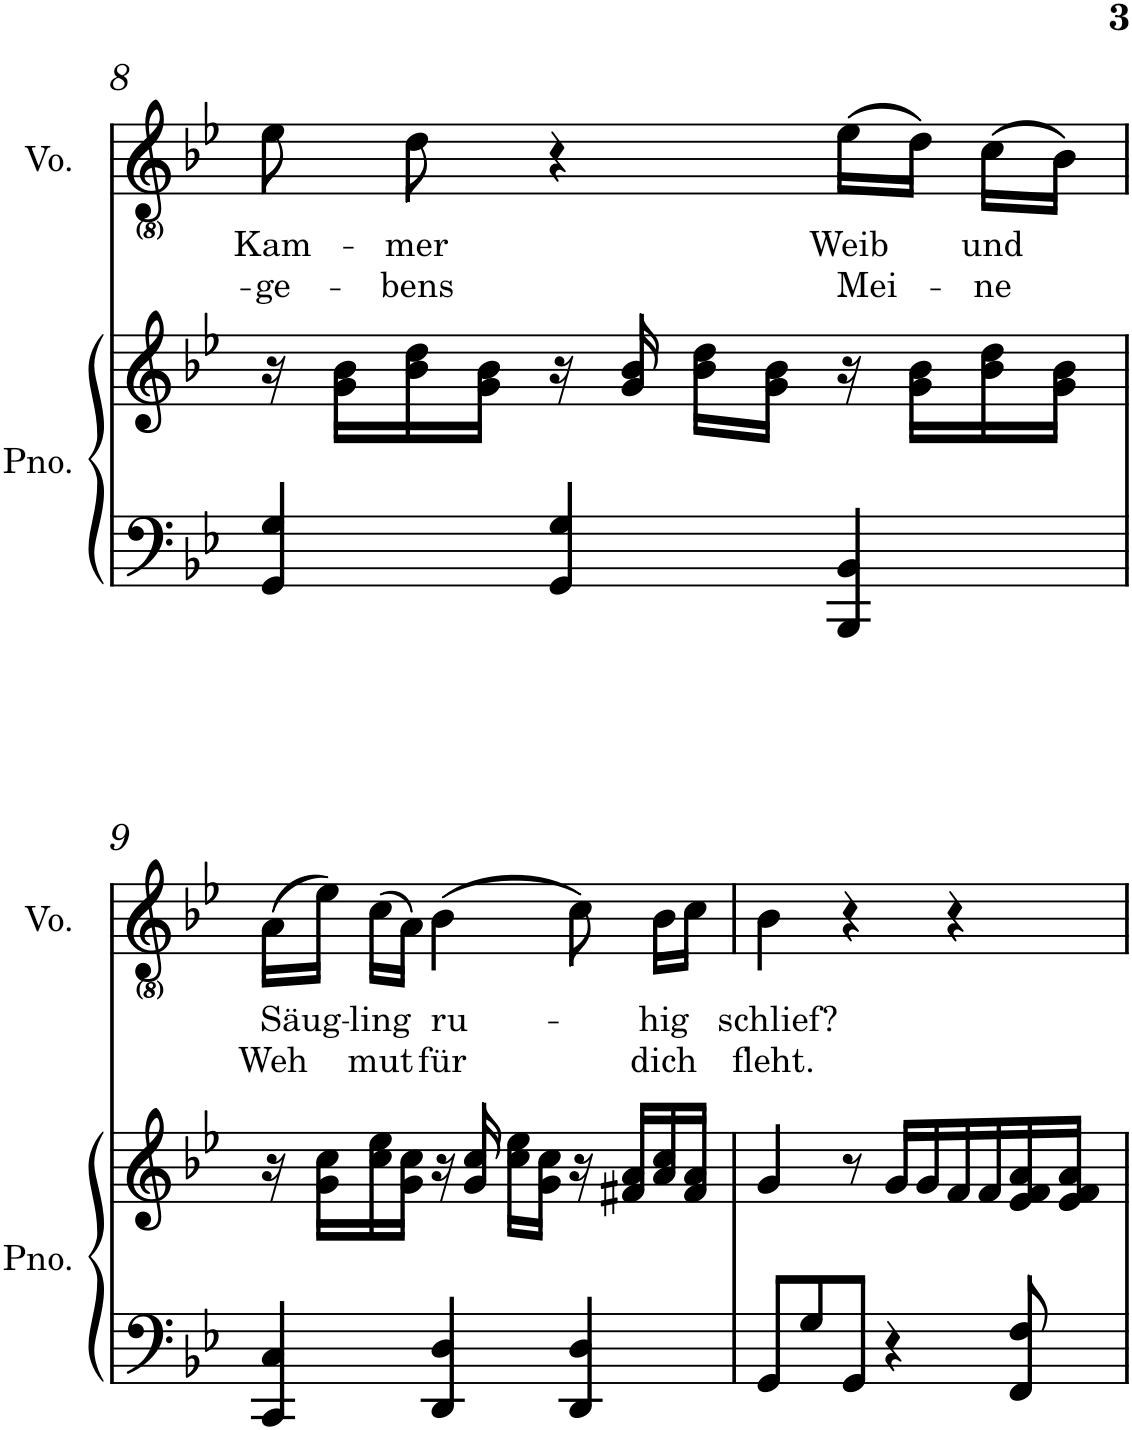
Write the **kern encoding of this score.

**kern	**kern	**kern	**text	**text
*part2	*part2	*part1	*part1	*part1
*staff3	*staff2	*staff1	*staff1	*staff1
*I"Piano	*	*I"Voice	*	*
*I'Pno.	*	*I'Vo.	*	*
!!LO:PB:g=z
*clefF4	*clefG2	*clefG2	*	*
*k[b-e-]	*k[b-e-]	*k[b-e-]	*	*
*M6/8	*M6/8	*M6/8	*	*
=8	=8	=8	=8	=8
!	!	!	!LO:LY:b	!LO:LY:b
4GG/ 4G/	16r	8ee-\	Kam-	-ge-
.	16g\ 16b-\LL	.	.	.
!	!	!	!LO:LY:b	!LO:LY:b
.	16b-\ 16dd\	8dd\	-mer	-bens
.	16g\ 16b-\JJ	.	.	.
4GG/ 4G/	16r	4r	.	.
.	16g/ 16b-/	.	.	.
.	16b-\ 16dd\LL	.	.	.
.	16g\ 16b-\JJ	.	.	.
!	!	!	!LO:LY:b	!LO:LY:b
4BBB-/ 4BB-/	16r	(16ee-\LL	Weib	Mei-
.	16g\ 16b-\LL	16dd\JJ)	.	.
!	!	!	!LO:LY:b	!LO:LY:b
.	16b-\ 16dd\	(16cc\LL	und	-ne
.	16g\ 16b-\JJ	16b-\JJ)	.	.
!!LO:LB:g=z
=9	=9	=9	=9	=9
!	!	!	!LO:LY:b	!LO:LY:b
4CC/ 4C/	16r	(16a\LL	Säug-	Weh
.	16g\ 16cc\LL	16ee-\JJ)	.	.
!	!	!	!LO:LY:b	!LO:LY:b
.	16cc\ 16ee-\	(16cc\LL	-ling	mut
.	16g\ 16cc\JJ	16a\JJ)	.	.
!	!	!	!LO:LY:b	!LO:LY:b
4DD/ 4D/	16r	(4b-\	ru-	für
.	16g/ 16cc/	.	.	.
.	16cc\ 16ee-\LL	.	.	.
.	16g\ 16cc\JJ	.	.	.
4DD/ 4D/	16r	8cc\)	.	.
.	16f#X/ 16a/LL	.	.	.
!	!	!	!LO:LY:b	!LO:LY:b
.	16a/ 16cc/	16b-\LL	-hig	dich
.	16f#/ 16a/JJ	16cc\JJ	.	.
=10	=10	=10	=10	=10
!	!	!	!LO:LY:b	!LO:LY:b
8GG/L	4g/	4b-\	schlief?	fleht.
8G/	.	.	.	.
8GG/J	8r	4r	.	.
4r	16g/LL	.	.	.
.	16g/	.	.	.
.	16f/	4r	.	.
.	16f/	.	.	.
8FF/ 8F/	16e-/ 16f/ 16a/	.	.	.
.	16e-/ 16f/ 16a/JJ	.	.	.
=	=	=	=	=
*-	*-	*-	*-	*-
